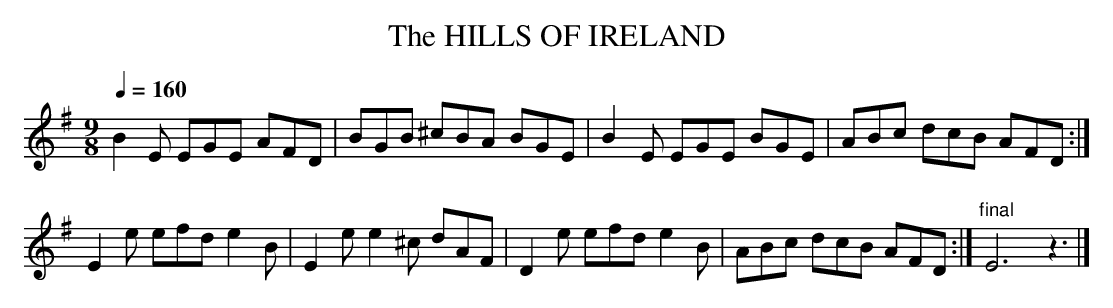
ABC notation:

X:1
T:HILLS OF IRELAND, The
Q:1/4=160
M:9/8
L:1/8
K:Em
B2E EGE AFD|BGB ^cBA BGE|B2E EGE BGE|ABc dcB AFD:|
E2e efd e2B|E2e e2^c dAF|D2e efd e2B|ABc dcB AFD:|"final"E6z3|]
